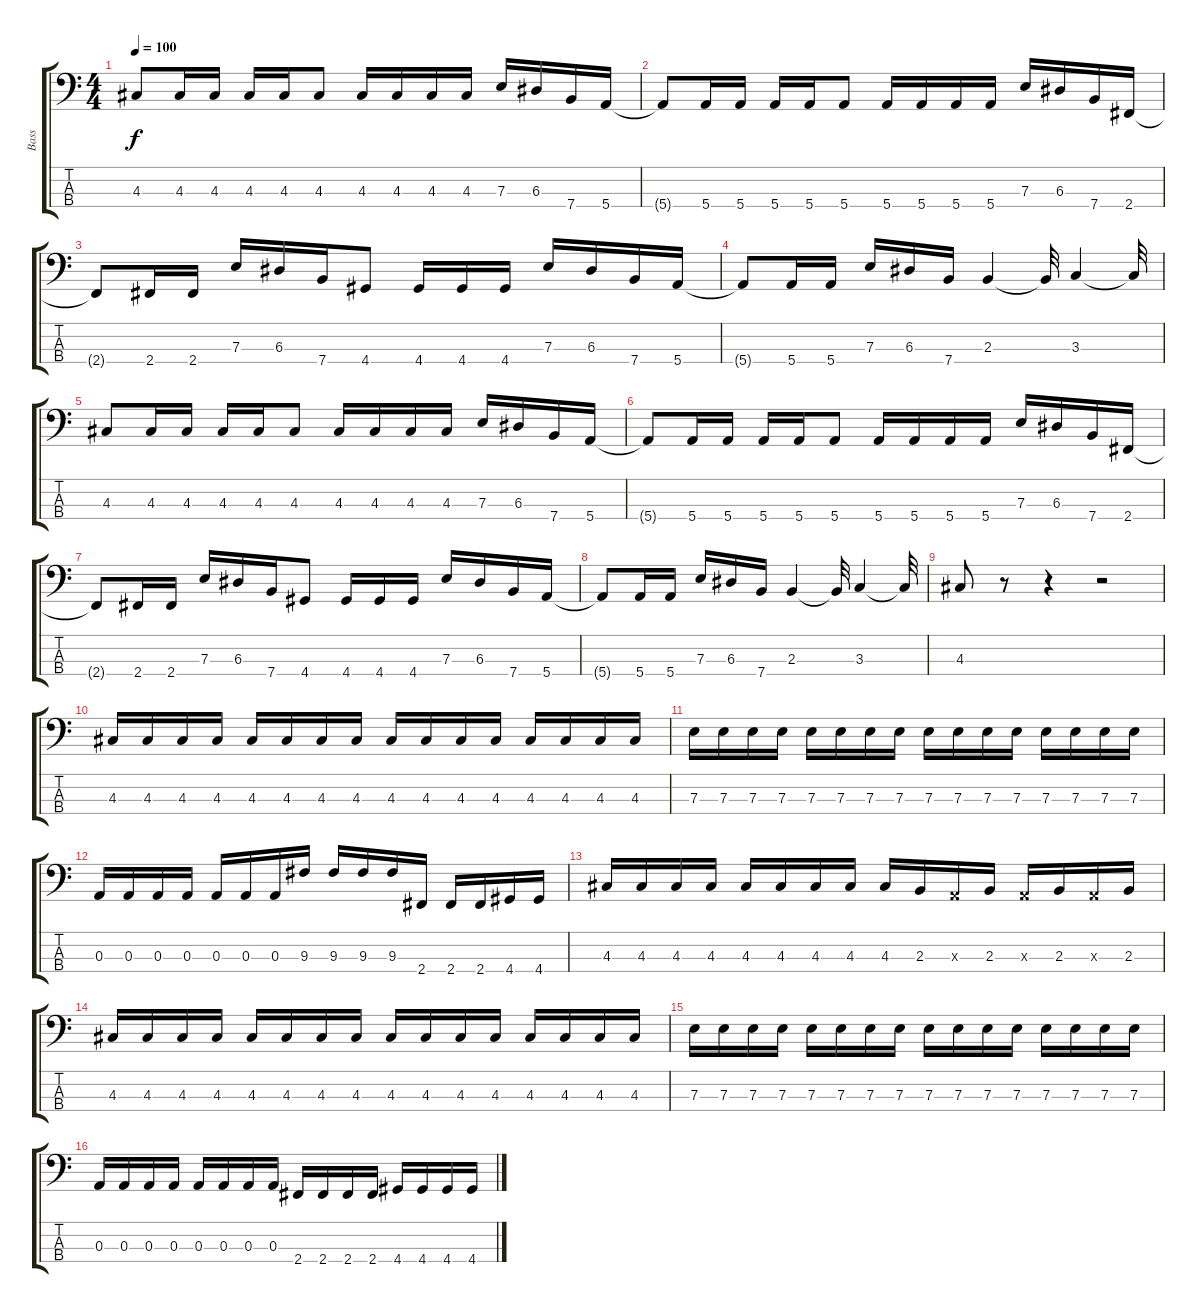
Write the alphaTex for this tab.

\track ("Bass" "Bass") {instrument electricbassfinger}
\staff {score tabs}
\tuning (G2 D2 A1 E1) {hide}
\ts (4 4)
\tempo 100
\clef f4
\ks c
4.3.8{dy f instrument electricbassfinger} 4.3.16 4.3.16 4.3.16 4.3.16 4.3.8 4.3.16 4.3.16 4.3.16 4.3.16 7.3.16 6.3.16 7.4.16 5.4.16 |
5.4{t}.8 5.4.16 5.4.16 5.4.16 5.4.16 5.4.8 5.4.16 5.4.16 5.4.16 5.4.16 7.3.16 6.3.16 7.4.16 2.4.16 |
2.4{t}.8 2.4.16 2.4.16 7.3.16 6.3.16 7.4.16 4.4.8 4.4.16 4.4.16 4.4.16 7.3.16 6.3.16 7.4.16 5.4.16 |
5.4{t}.8 5.4.16 5.4.16 7.3.16 6.3.16 7.4.16 2.3.4 2.3{t}.32 3.3.4 3.3{t}.32 |
4.3.8 4.3.16 4.3.16 4.3.16 4.3.16 4.3.8 4.3.16 4.3.16 4.3.16 4.3.16 7.3.16 6.3.16 7.4.16 5.4.16 |
5.4{t}.8 5.4.16 5.4.16 5.4.16 5.4.16 5.4.8 5.4.16 5.4.16 5.4.16 5.4.16 7.3.16 6.3.16 7.4.16 2.4.16 |
2.4{t}.8 2.4.16 2.4.16 7.3.16 6.3.16 7.4.16 4.4.8 4.4.16 4.4.16 4.4.16 7.3.16 6.3.16 7.4.16 5.4.16 |
5.4{t}.8 5.4.16 5.4.16 7.3.16 6.3.16 7.4.16 2.3.4 2.3{t}.32 3.3.4 3.3{t}.32 |
4.3.8 r.8 r.4 r.2 |
4.3.16 4.3.16 4.3.16 4.3.16 4.3.16 4.3.16 4.3.16 4.3.16 4.3.16 4.3.16 4.3.16 4.3.16 4.3.16 4.3.16 4.3.16 4.3.16 |
7.3.16 7.3.16 7.3.16 7.3.16 7.3.16 7.3.16 7.3.16 7.3.16 7.3.16 7.3.16 7.3.16 7.3.16 7.3.16 7.3.16 7.3.16 7.3.16 |
0.3.16 0.3.16 0.3.16 0.3.16 0.3.16 0.3.16 0.3.16 9.3.16 9.3.16 9.3.16 9.3.16 2.4.16 2.4.16 2.4.16 4.4.16 4.4.16 |
4.3.16 4.3.16 4.3.16 4.3.16 4.3.16 4.3.16 4.3.16 4.3.16 4.3.16 2.3.16 0.3{x}.16 2.3.16 0.3{x}.16 2.3.16 0.3{x}.16 2.3.16 |
4.3.16 4.3.16 4.3.16 4.3.16 4.3.16 4.3.16 4.3.16 4.3.16 4.3.16 4.3.16 4.3.16 4.3.16 4.3.16 4.3.16 4.3.16 4.3.16 |
7.3.16 7.3.16 7.3.16 7.3.16 7.3.16 7.3.16 7.3.16 7.3.16 7.3.16 7.3.16 7.3.16 7.3.16 7.3.16 7.3.16 7.3.16 7.3.16 |
0.3.16 0.3.16 0.3.16 0.3.16 0.3.16 0.3.16 0.3.16 0.3.16 2.4.16 2.4.16 2.4.16 2.4.16 4.4.16 4.4.16 4.4.16 4.4.16
